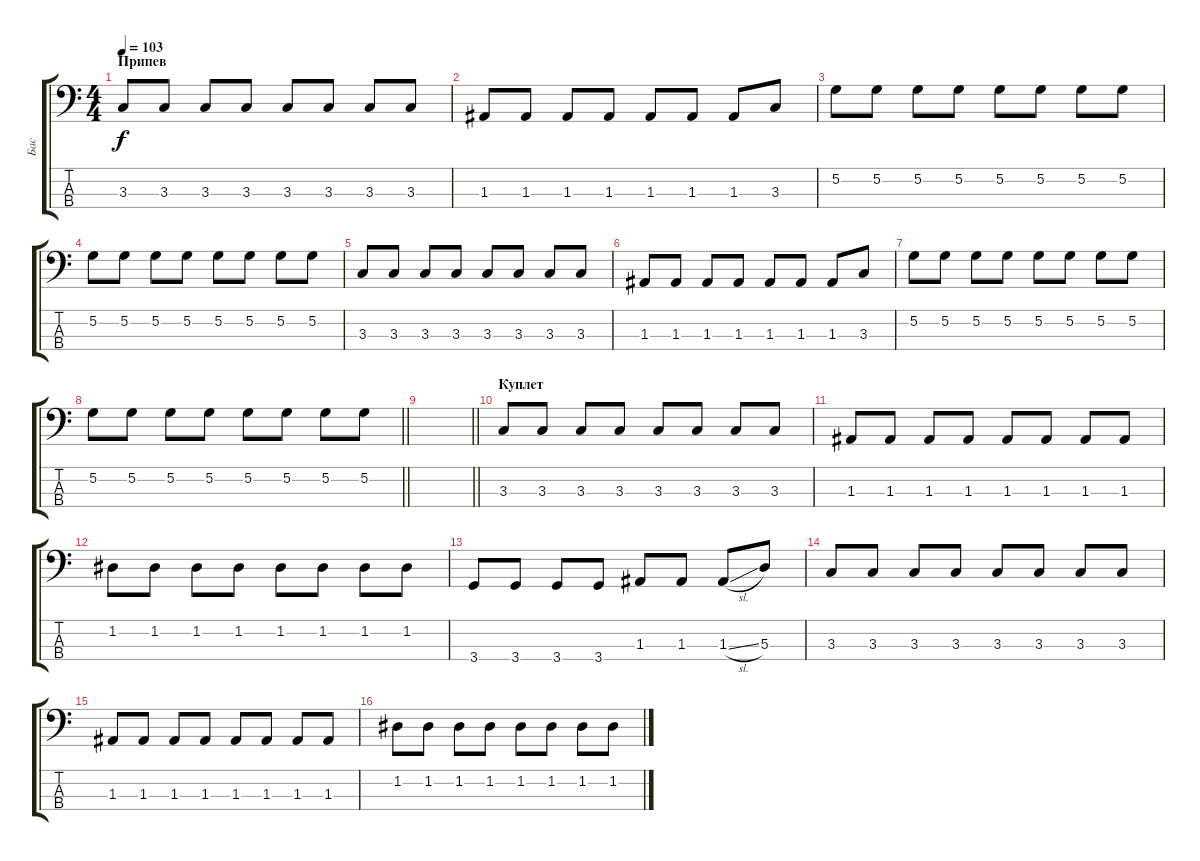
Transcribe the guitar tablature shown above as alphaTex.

\track ("Бас" "Бас") {instrument electricbasspick}
\staff {score tabs}
\tuning (G2 D2 A1 E1) {hide}
\ts (4 4)
\section ("" "Припев")
\tempo 103
\clef f4
\ks c
3.3.8{dy f} 3.3.8 3.3.8 3.3.8 3.3.8 3.3.8 3.3.8 3.3.8 |
1.3.8 1.3.8 1.3.8 1.3.8 1.3.8 1.3.8 1.3.8 3.3.8 |
5.2.8 5.2.8 5.2.8 5.2.8 5.2.8 5.2.8 5.2.8 5.2.8 |
5.2.8 5.2.8 5.2.8 5.2.8 5.2.8 5.2.8 5.2.8 5.2.8 |
3.3.8 3.3.8 3.3.8 3.3.8 3.3.8 3.3.8 3.3.8 3.3.8 |
1.3.8 1.3.8 1.3.8 1.3.8 1.3.8 1.3.8 1.3.8 3.3.8 |
5.2.8 5.2.8 5.2.8 5.2.8 5.2.8 5.2.8 5.2.8 5.2.8 |
\barLineRight lightlight
5.2.8 5.2.8 5.2.8 5.2.8 5.2.8 5.2.8 5.2.8 5.2.8 |
\barLineRight lightlight
|
\section ("" "Куплет")
3.3.8 3.3.8 3.3.8 3.3.8 3.3.8 3.3.8 3.3.8 3.3.8 |
1.3.8 1.3.8 1.3.8 1.3.8 1.3.8 1.3.8 1.3.8 1.3.8 |
1.2.8 1.2.8 1.2.8 1.2.8 1.2.8 1.2.8 1.2.8 1.2.8 |
3.4.8 3.4.8 3.4.8 3.4.8 1.3.8 1.3.8 1.3{sl}.8 5.3.8 |
3.3.8 3.3.8 3.3.8 3.3.8 3.3.8 3.3.8 3.3.8 3.3.8 |
1.3.8 1.3.8 1.3.8 1.3.8 1.3.8 1.3.8 1.3.8 1.3.8 |
1.2.8 1.2.8 1.2.8 1.2.8 1.2.8 1.2.8 1.2.8 1.2.8
